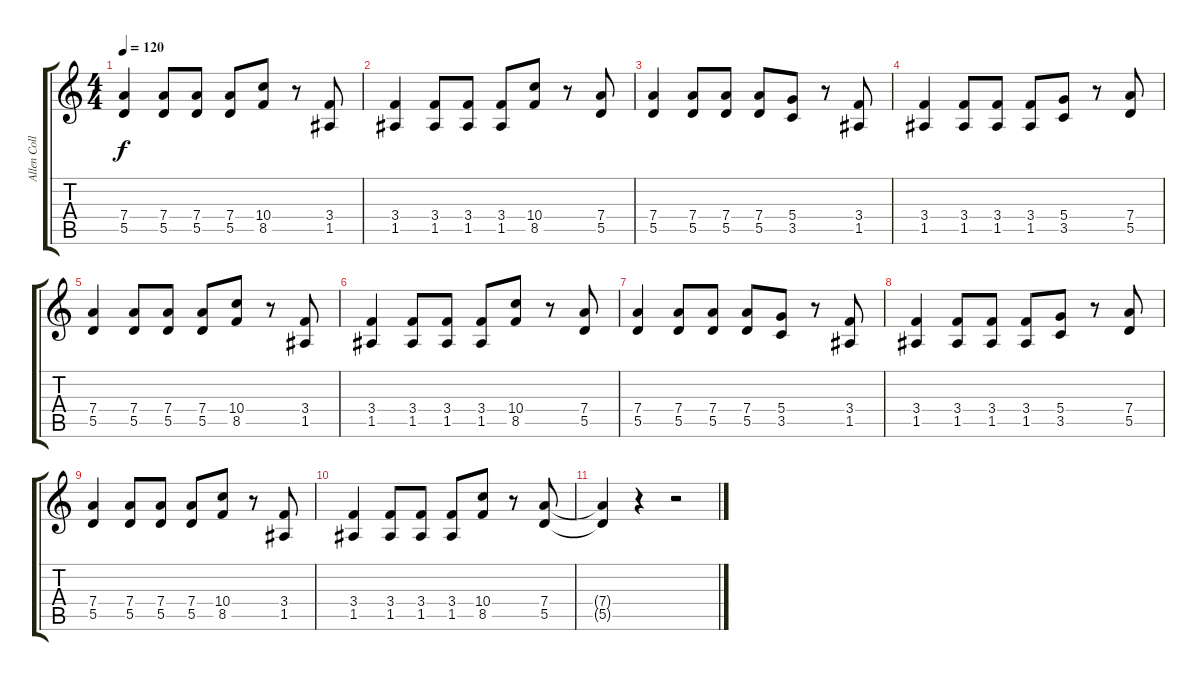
\track ("Allen Collins (Rhythm Guitar I)" "Allen Coll") {instrument distortionguitar}
\staff {score tabs}
\tuning (E4 B3 G3 D3 A2 E2) {hide}
\ts (4 4)
\tempo 120
\clef g2
\ks c
(7.4 5.5).4{dy f} (7.4 5.5).8 (7.4 5.5).8 (7.4 5.5).8 (10.4 8.5).8 r.8 (3.4 1.5).8 |
(3.4 1.5).4 (3.4 1.5).8 (3.4 1.5).8 (3.4 1.5).8 (10.4 8.5).8 r.8 (7.4 5.5).8 |
(7.4 5.5).4 (7.4 5.5).8 (7.4 5.5).8 (7.4 5.5).8 (5.4 3.5).8 r.8 (3.4 1.5).8 |
(3.4 1.5).4 (3.4 1.5).8 (3.4 1.5).8 (3.4 1.5).8 (5.4 3.5).8 r.8 (7.4 5.5).8 |
(7.4 5.5).4 (7.4 5.5).8 (7.4 5.5).8 (7.4 5.5).8 (10.4 8.5).8 r.8 (3.4 1.5).8 |
(3.4 1.5).4 (3.4 1.5).8 (3.4 1.5).8 (3.4 1.5).8 (10.4 8.5).8 r.8 (7.4 5.5).8 |
(7.4 5.5).4 (7.4 5.5).8 (7.4 5.5).8 (7.4 5.5).8 (5.4 3.5).8 r.8 (3.4 1.5).8 |
(3.4 1.5).4 (3.4 1.5).8 (3.4 1.5).8 (3.4 1.5).8 (5.4 3.5).8 r.8 (7.4 5.5).8 |
(7.4 5.5).4 (7.4 5.5).8 (7.4 5.5).8 (7.4 5.5).8 (10.4 8.5).8 r.8 (3.4 1.5).8 |
(3.4 1.5).4 (3.4 1.5).8 (3.4 1.5).8 (3.4 1.5).8 (10.4 8.5).8 r.8 (7.4 5.5).8 |
(7.4{t} 5.5{t}).4 r.4 r.2
